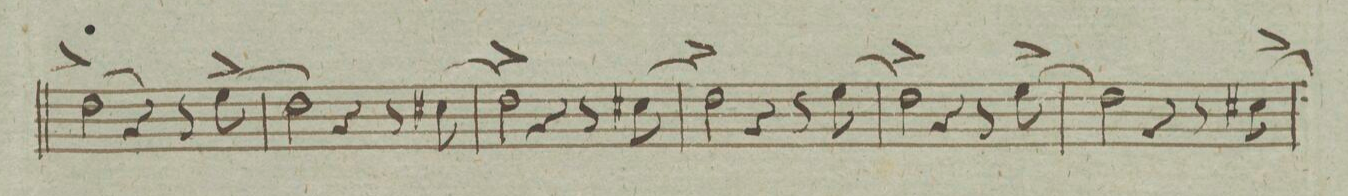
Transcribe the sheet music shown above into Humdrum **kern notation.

**kern	**dynam
*I"Cornu. Primo in F	*
*clefG2	*
*k[]	*
*met(c|)	*
*M2/2	*
2g^\)	.
4r	.
8r	.
(8a^\	.
=222	=222
2g\)	.
4r	.
8r	.
(8f#X^\	.
=223	=223
2g\)	.
4r	.
8r	.
(8f#X^\	.
=224	=224
2g\)	.
4r	.
8r	.
(8a\	.
=225	=225
2g^\)	.
4r	.
8r	.
(8a^\	.
=226	=226
2g\)	.
4r	.
8r	.
(8f#X\	.
=227	=227
*-	*-
